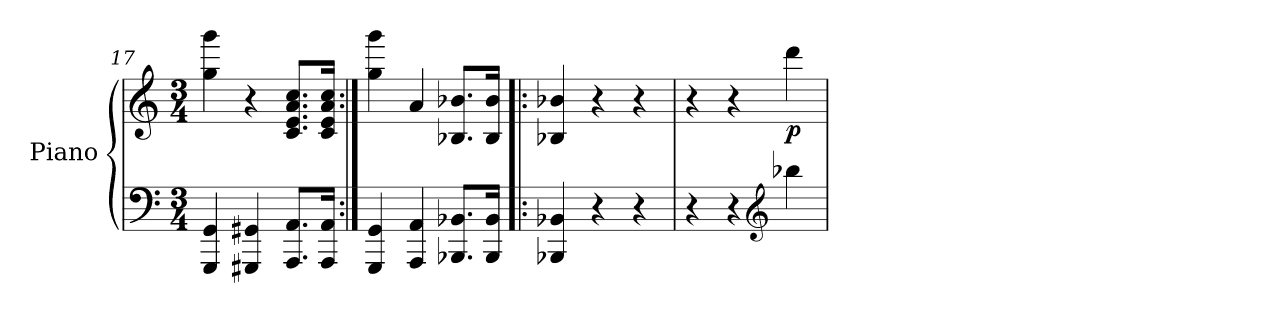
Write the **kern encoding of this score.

**kern	**kern	**dynam
*part1	*part1	*part1
*staff2	*staff1	*staff1/2
*I"Piano	*	*
*I'Pno.	*	*
*clefF4	*clefG2	*
*k[]	*k[]	*
*M3/4	*M3/4	*
=17	=17	=17
4GGG/ 4GG/	4gg\ 4ggg\	.
4GGG#X/ 4GG#X/	4r	.
8.AAA/ 8.AA/L	8.c/ 8.e/ 8.a/ 8.cc/L	.
16AAA/ 16AA/Jk	16c/ 16e/ 16a/ 16cc/Jk	.
=18:|!	=18:|!	=18:|!
4GGG/ 4GG/	4gg\ 4ggg\	.
4AAA/ 4AA/	4a/	.
8.BBB-X/ 8.BB-X/L	8.B-X/ 8.b-X/L	.
16BBB-/ 16BB-/Jk	16B-/ 16b-/Jk	.
!!LO:LB:g=z
=19!|:	=19!|:	=19!|:
4BBB-X/ 4BB-X/	4B-X/ 4b-X/	.
4r	4r	.
4r	4r	.
=20	=20	=20
4r	4r	.
4r	4r	.
*clefG2	*	*
!	!	!LO:DY:b
4bb-X\	4ddd\	p
=	=	=
*-	*-	*-
